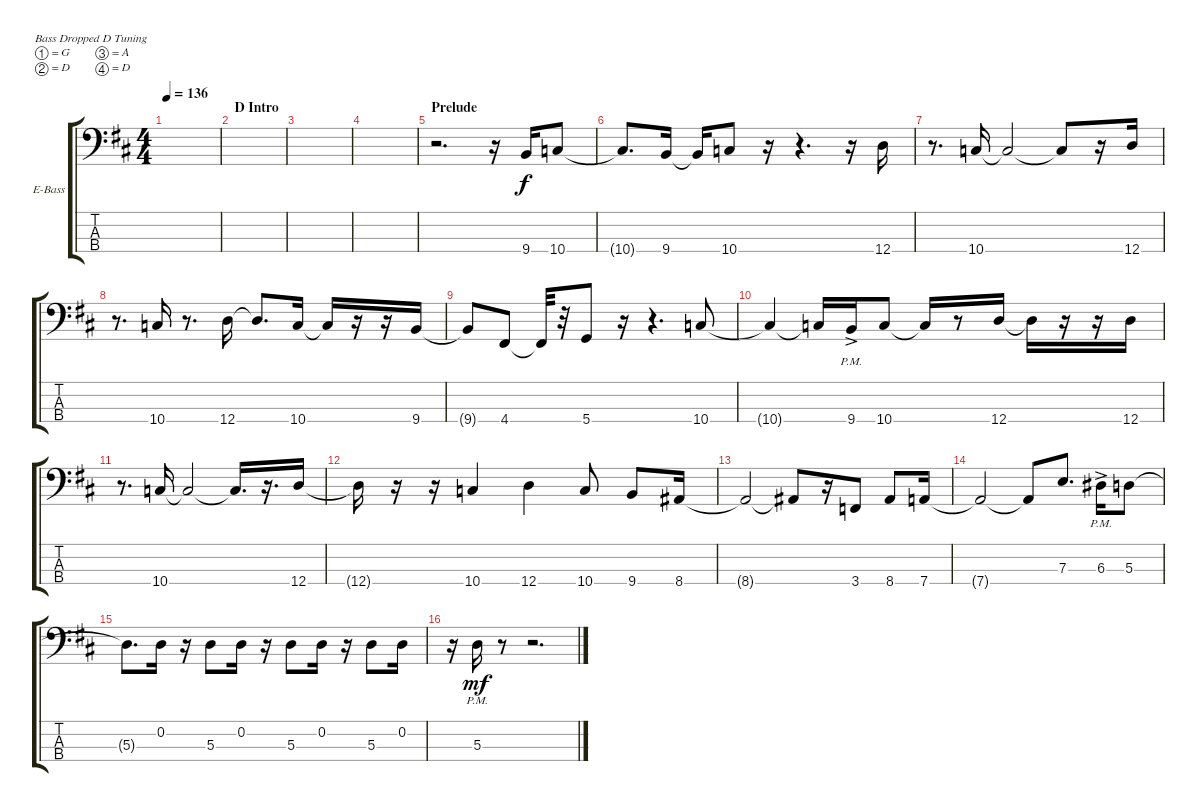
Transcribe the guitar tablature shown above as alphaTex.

\bracketExtendMode groupsimilarinstruments
\firstSystemTrackNameOrientation horizontal
\otherSystemsTrackNameOrientation horizontal
\track ("Bass" "E-Bass") {instrument electricbassfinger}
\staff {score tabs}
\tuning (G2 D2 A1 D1)
\ts (4 4)
\tempo 136
\clef f4
\ks d
|
\section ("" "D Intro")
|
|
|
\section ("" "Prelude")
r.2{d} r.16 9.4.16 10.4.8 |
10.4{t}.8{d} 9.4.16 9.4{t}.16 10.4.8 r.16 r.4{d} r.16 12.4.16 |
r.8{d} 10.4.16 10.4{t}.2 10.4{t}.8 r.16 12.4.16 |
r.8{d} 10.4.16 r.8{d} 12.4.16 12.4{t}.8{d} 10.4.16 10.4{t}.16 r.16 r.16 9.4.16 |
9.4{t}.8 4.4.8 4.4{t}.32 r.32 5.4.8 r.16 r.4{d} 10.4.8 |
10.4{t}.4 10.4{t}.16 9.4{ac pm}.16 10.4.8 10.4{t}.16 r.8 12.4.16 12.4{t}.16 r.16 r.16 12.4.16 |
r.8{d} 10.4.16 10.4{t}.2 10.4{t}.16{d} r.16{d} 12.4.16 |
12.4{t}.16 r.16 r.16 10.4.4 12.4.4 10.4.8 9.4.8 8.4.16 |
8.4{t}.2 8.4{t}.8 r.16 3.4.8 8.4.8 7.4.16 |
7.4{t}.2 7.4{t}.8 7.3.8{d} 6.3{ac pm}.16 5.3.8{dy f} |
5.3{t}.8{d} 0.2.16 r.16 5.3.8 0.2.16 r.16 5.3.8 0.2.16 r.16 5.3.8 0.2.16 |
r.16 5.3{pm}.16{dy mf} r.8 r.2{d}
